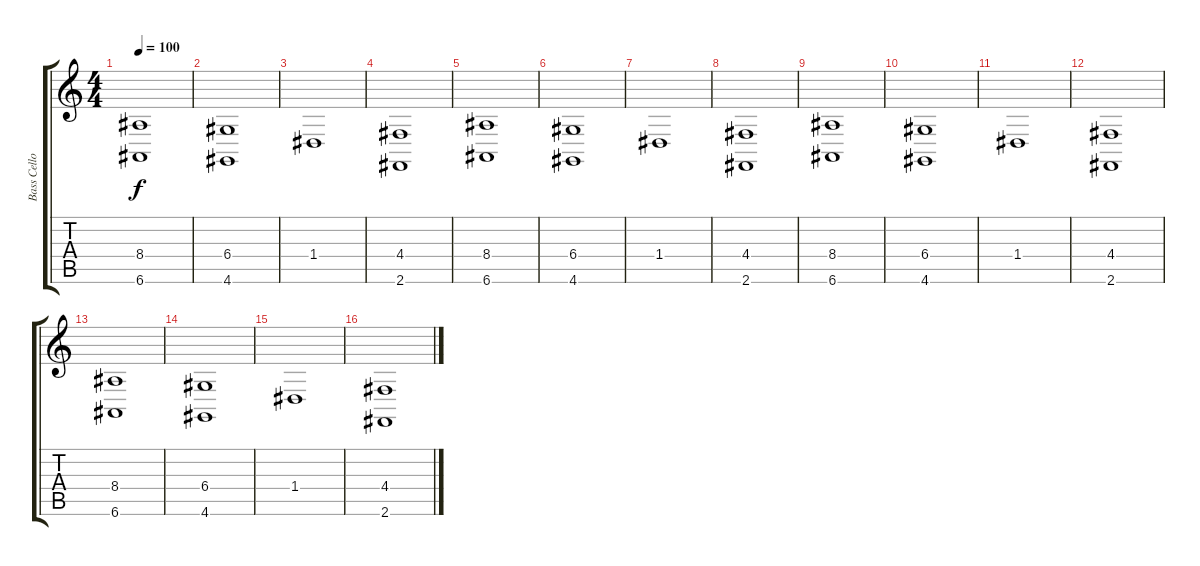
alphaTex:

\track ("Bass Cello" "Bass Cello") {instrument cello}
\staff {score tabs}
\tuning (E4 B3 G3 D3 A2 E2) {hide}
\ts (4 4)
\tempo 100
\clef g2
\ks c
(8.4 6.6).1{dy f} |
(6.4 4.6).1 |
1.4.1 |
(4.4 2.6).1 |
(8.4 6.6).1 |
(6.4 4.6).1 |
1.4.1 |
(4.4 2.6).1 |
(8.4 6.6).1 |
(6.4 4.6).1 |
1.4.1 |
(4.4 2.6).1 |
(8.4 6.6).1 |
(6.4 4.6).1 |
1.4.1 |
(4.4 2.6).1
